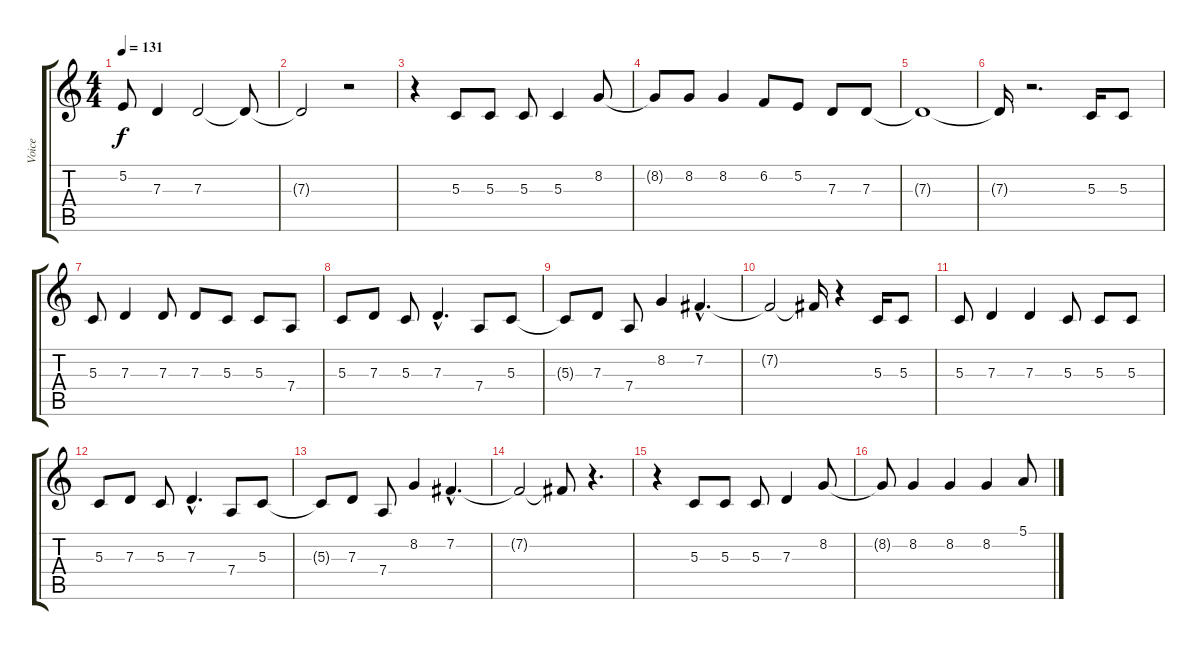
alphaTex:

\track ("Voice" "Voice") {instrument clavinet}
\staff {score tabs}
\tuning (E4 B3 G3 D3 A2 E2) {hide}
\ts (4 4)
\tempo 131
\clef g2
\ks c
5.2.8{dy f} 7.3.4 7.3.2 7.3{t}.8 |
7.3{t}.2 r.2 |
r.4 5.3.8 5.3.8 5.3.8 5.3.4 8.2.8 |
8.2{t}.8 8.2.8 8.2.4 6.2.8 5.2.8 7.3.8 7.3.8 |
7.3{t}.1 |
7.3{t}.16 r.2{d} 5.3.16 5.3.8 |
5.3.8 7.3.4 7.3.8 7.3.8 5.3.8 5.3.8 7.4.8 |
5.3.8 7.3.8 5.3.8 7.3{hac}.4{d} 7.4.8 5.3.8 |
5.3{t}.8 7.3.8 7.4.8 8.2.4 7.2{hac}.4{d} |
7.2{t}.2 7.2{t}.16 r.4 5.3.16 5.3.8 |
5.3.8 7.3.4 7.3.4 5.3.8 5.3.8 5.3.8 |
5.3.8 7.3.8 5.3.8 7.3{hac}.4{d} 7.4.8 5.3.8 |
5.3{t}.8 7.3.8 7.4.8 8.2.4 7.2{hac}.4{d} |
7.2{t}.2 7.2{t}.8 r.4{d} |
r.4 5.3.8 5.3.8 5.3.8 7.3.4 8.2.8 |
8.2{t}.8 8.2.4 8.2.4 8.2.4 5.1.8
